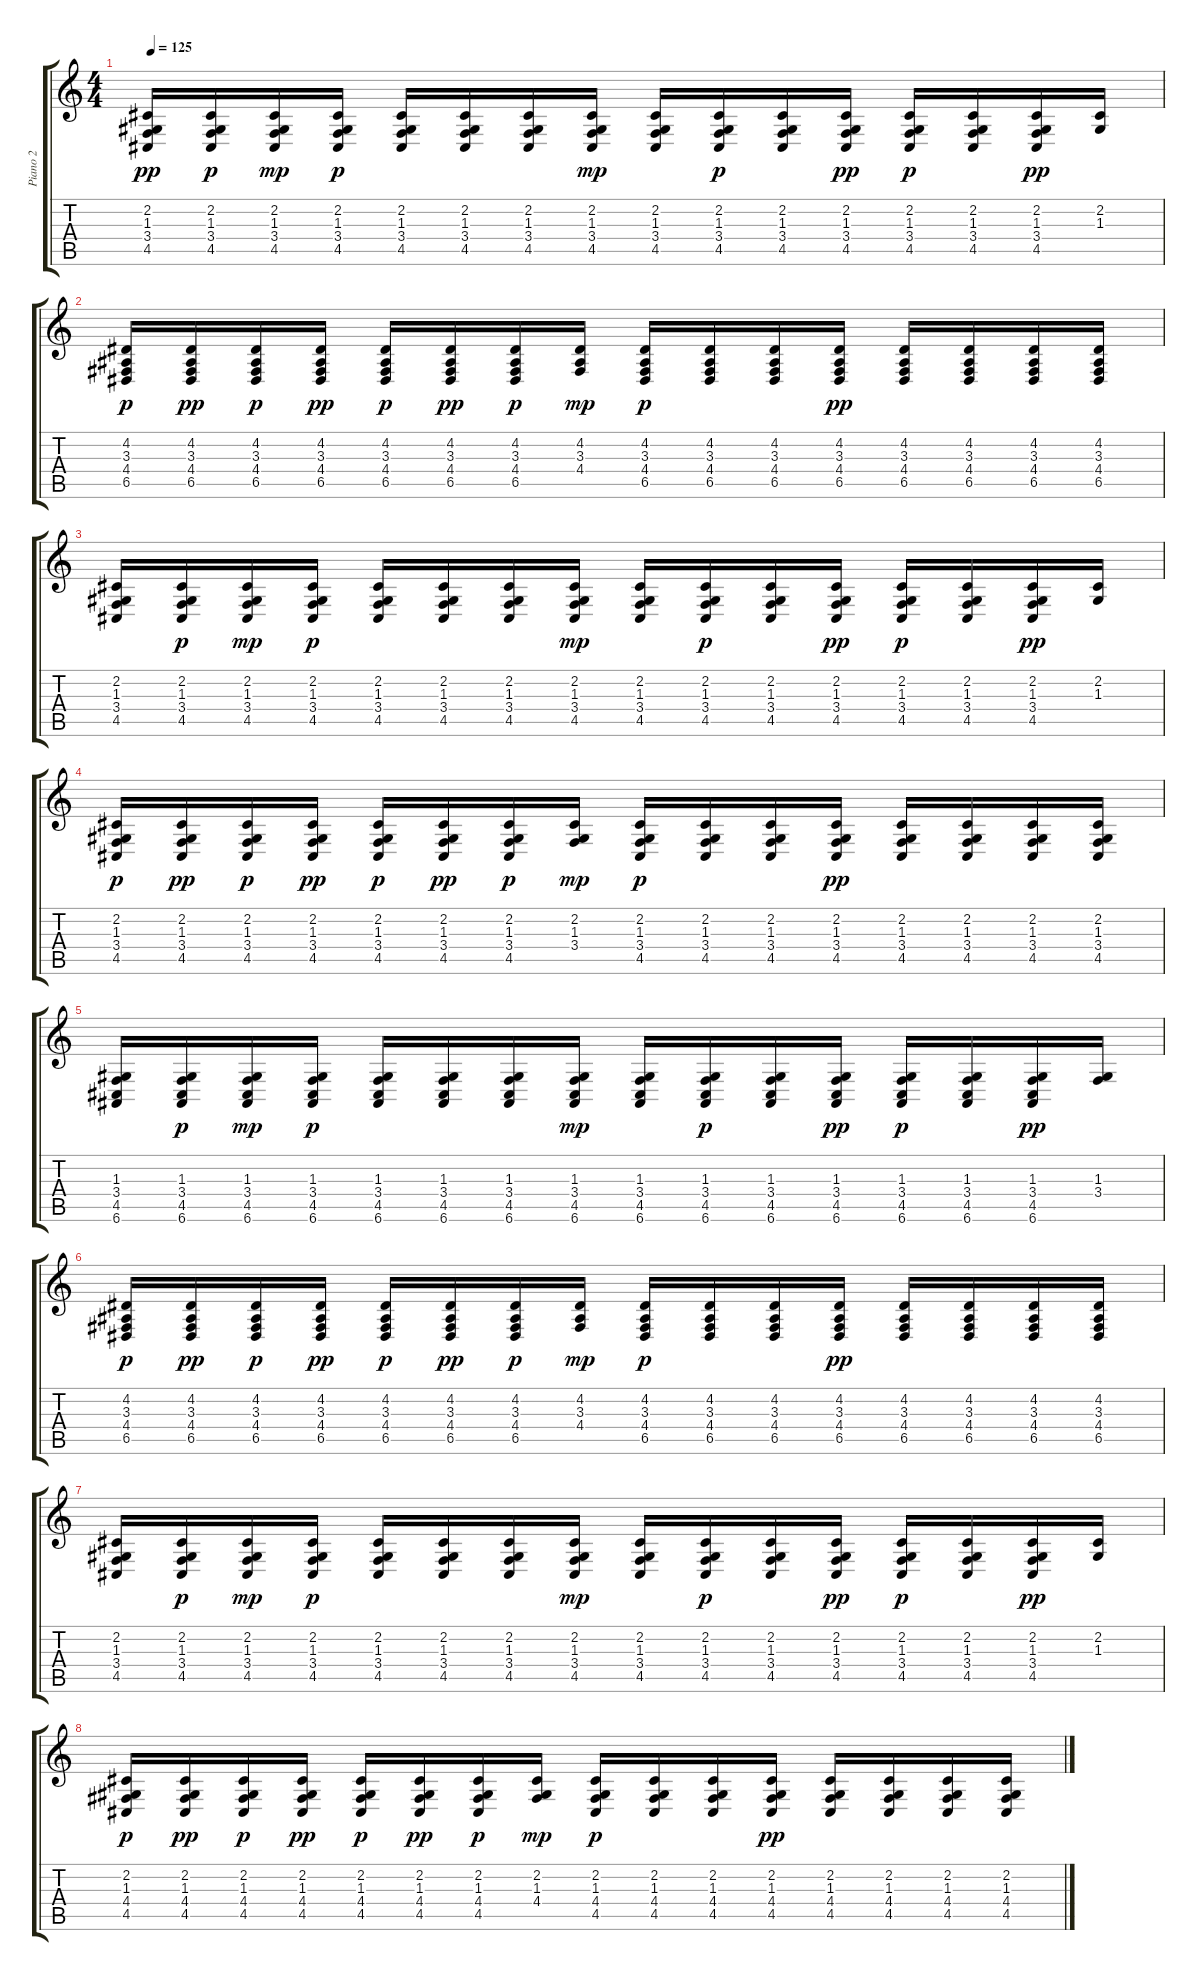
\track ("Piano 2" "Piano 2") {instrument pad1newage}
\staff {score tabs}
\tuning (E4 B3 G3 D3 A2 E2) {hide}
\ts (4 4)
\tempo 125
\clef g2
\ks c
(2.2 1.3 3.4 4.5).16{dy pp} (2.2 1.3 3.4 4.5).16{dy p} (2.2 1.3 3.4 4.5).16{dy mp} (2.2 1.3 3.4 4.5).16{dy p} (2.2 1.3 3.4 4.5).16 (2.2 1.3 3.4 4.5).16 (2.2 1.3 3.4 4.5).16 (2.2 1.3 3.4 4.5).16{dy mp} (2.2 1.3 3.4 4.5).16 (2.2 1.3 3.4 4.5).16{dy p} (2.2 1.3 3.4 4.5).16 (2.2 1.3 3.4 4.5).16{dy pp} (2.2 1.3 3.4 4.5).16{dy p} (2.2 1.3 3.4 4.5).16 (2.2 1.3 3.4 4.5).16{dy pp} (2.2 1.3).16 |
(4.2 3.3 4.4 6.5).16{dy p} (4.2 3.3 4.4 6.5).16{dy pp} (4.2 3.3 4.4 6.5).16{dy p} (4.2 3.3 4.4 6.5).16{dy pp} (4.2 3.3 4.4 6.5).16{dy p} (4.2 3.3 4.4 6.5).16{dy pp} (4.2 3.3 4.4 6.5).16{dy p} (4.2 3.3 4.4).16{dy mp} (4.2 3.3 4.4 6.5).16{dy p} (4.2 3.3 4.4 6.5).16 (4.2 3.3 4.4 6.5).16 (4.2 3.3 4.4 6.5).16{dy pp} (4.2 3.3 4.4 6.5).16 (4.2 3.3 4.4 6.5).16 (4.2 3.3 4.4 6.5).16 (4.2 3.3 4.4 6.5).16 |
(2.2 1.3 3.4 4.5).16 (2.2 1.3 3.4 4.5).16{dy p} (2.2 1.3 3.4 4.5).16{dy mp} (2.2 1.3 3.4 4.5).16{dy p} (2.2 1.3 3.4 4.5).16 (2.2 1.3 3.4 4.5).16 (2.2 1.3 3.4 4.5).16 (2.2 1.3 3.4 4.5).16{dy mp} (2.2 1.3 3.4 4.5).16 (2.2 1.3 3.4 4.5).16{dy p} (2.2 1.3 3.4 4.5).16 (2.2 1.3 3.4 4.5).16{dy pp} (2.2 1.3 3.4 4.5).16{dy p} (2.2 1.3 3.4 4.5).16 (2.2 1.3 3.4 4.5).16{dy pp} (2.2 1.3).16 |
(2.2 1.3 3.4 4.5).16{dy p} (2.2 1.3 3.4 4.5).16{dy pp} (2.2 1.3 3.4 4.5).16{dy p} (2.2 1.3 3.4 4.5).16{dy pp} (2.2 1.3 3.4 4.5).16{dy p} (2.2 1.3 3.4 4.5).16{dy pp} (2.2 1.3 3.4 4.5).16{dy p} (2.2 1.3 3.4).16{dy mp} (2.2 1.3 3.4 4.5).16{dy p} (2.2 1.3 3.4 4.5).16 (2.2 1.3 3.4 4.5).16 (2.2 1.3 3.4 4.5).16{dy pp} (2.2 1.3 3.4 4.5).16 (2.2 1.3 3.4 4.5).16 (2.2 1.3 3.4 4.5).16 (2.2 1.3 3.4 4.5).16 |
(1.3 3.4 4.5 6.6).16 (1.3 3.4 4.5 6.6).16{dy p} (1.3 3.4 4.5 6.6).16{dy mp} (1.3 3.4 4.5 6.6).16{dy p} (1.3 3.4 4.5 6.6).16 (1.3 3.4 4.5 6.6).16 (1.3 3.4 4.5 6.6).16 (1.3 3.4 4.5 6.6).16{dy mp} (1.3 3.4 4.5 6.6).16 (1.3 3.4 4.5 6.6).16{dy p} (1.3 3.4 4.5 6.6).16 (1.3 3.4 4.5 6.6).16{dy pp} (1.3 3.4 4.5 6.6).16{dy p} (1.3 3.4 4.5 6.6).16 (1.3 3.4 4.5 6.6).16{dy pp} (1.3 3.4).16 |
(4.2 3.3 4.4 6.5).16{dy p} (4.2 3.3 4.4 6.5).16{dy pp} (4.2 3.3 4.4 6.5).16{dy p} (4.2 3.3 4.4 6.5).16{dy pp} (4.2 3.3 4.4 6.5).16{dy p} (4.2 3.3 4.4 6.5).16{dy pp} (4.2 3.3 4.4 6.5).16{dy p} (4.2 3.3 4.4).16{dy mp} (4.2 3.3 4.4 6.5).16{dy p} (4.2 3.3 4.4 6.5).16 (4.2 3.3 4.4 6.5).16 (4.2 3.3 4.4 6.5).16{dy pp} (4.2 3.3 4.4 6.5).16 (4.2 3.3 4.4 6.5).16 (4.2 3.3 4.4 6.5).16 (4.2 3.3 4.4 6.5).16 |
(2.2 1.3 3.4 4.5).16 (2.2 1.3 3.4 4.5).16{dy p} (2.2 1.3 3.4 4.5).16{dy mp} (2.2 1.3 3.4 4.5).16{dy p} (2.2 1.3 3.4 4.5).16 (2.2 1.3 3.4 4.5).16 (2.2 1.3 3.4 4.5).16 (2.2 1.3 3.4 4.5).16{dy mp} (2.2 1.3 3.4 4.5).16 (2.2 1.3 3.4 4.5).16{dy p} (2.2 1.3 3.4 4.5).16 (2.2 1.3 3.4 4.5).16{dy pp} (2.2 1.3 3.4 4.5).16{dy p} (2.2 1.3 3.4 4.5).16 (2.2 1.3 3.4 4.5).16{dy pp} (2.2 1.3).16 |
(2.2 1.3 4.4 4.5).16{dy p} (2.2 1.3 4.4 4.5).16{dy pp} (2.2 1.3 4.4 4.5).16{dy p} (2.2 1.3 4.4 4.5).16{dy pp} (2.2 1.3 4.4 4.5).16{dy p} (2.2 1.3 4.4 4.5).16{dy pp} (2.2 1.3 4.4 4.5).16{dy p} (2.2 1.3 4.4).16{dy mp} (2.2 1.3 4.4 4.5).16{dy p} (2.2 1.3 4.4 4.5).16 (2.2 1.3 4.4 4.5).16 (2.2 1.3 4.4 4.5).16{dy pp} (2.2 1.3 4.4 4.5).16 (2.2 1.3 4.4 4.5).16 (2.2 1.3 4.4 4.5).16 (2.2 1.3 4.4 4.5).16
